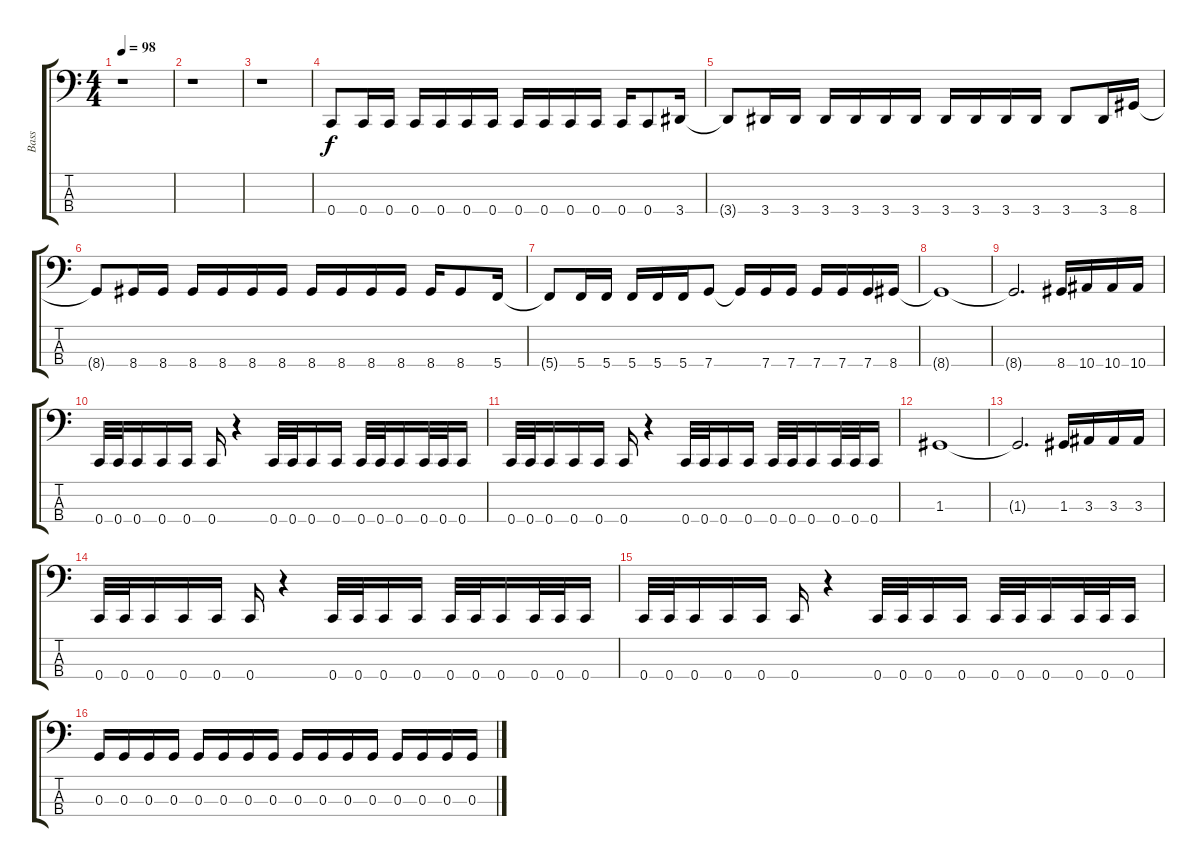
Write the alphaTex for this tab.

\track ("Bass" "Bass") {instrument electricbassfinger}
\staff {score tabs}
\tuning (F2 C2 G1 C1) {hide}
\ts (4 4)
\tempo 98
\clef f4
\ks c
r.1{dy f} |
r.1 |
r.1 |
0.4.8 0.4.16 0.4.16 0.4.16 0.4.16 0.4.16 0.4.16 0.4.16 0.4.16 0.4.16 0.4.16 0.4.16 0.4.8 3.4.16 |
3.4{t}.8 3.4.16 3.4.16 3.4.16 3.4.16 3.4.16 3.4.16 3.4.16 3.4.16 3.4.16 3.4.16 3.4.8 3.4.16 8.4.16 |
8.4{t}.8 8.4.16 8.4.16 8.4.16 8.4.16 8.4.16 8.4.16 8.4.16 8.4.16 8.4.16 8.4.16 8.4.16 8.4.8 5.4.16 |
5.4{t}.8 5.4.16 5.4.16 5.4.16 5.4.16 5.4.16 7.4.8 7.4{t}.16 7.4.16 7.4.16 7.4.16 7.4.16 7.4.16 8.4.16 |
8.4{t}.1 |
8.4{t}.2{d} 8.4.16 10.4.16 10.4.16 10.4.16 |
0.4.32 0.4.32 0.4.16 0.4.16 0.4.16 0.4.16 r.4 0.4.32 0.4.32 0.4.16 0.4.16 0.4.32 0.4.32 0.4.16 0.4.32 0.4.32 0.4.16 |
0.4.32 0.4.32 0.4.16 0.4.16 0.4.16 0.4.16 r.4 0.4.32 0.4.32 0.4.16 0.4.16 0.4.32 0.4.32 0.4.16 0.4.32 0.4.32 0.4.16 |
1.3.1 |
1.3{t}.2{d} 1.3.16 3.3.16 3.3.16 3.3.16 |
0.4.32 0.4.32 0.4.16 0.4.16 0.4.16 0.4.16 r.4 0.4.32 0.4.32 0.4.16 0.4.16 0.4.32 0.4.32 0.4.16 0.4.32 0.4.32 0.4.16 |
0.4.32 0.4.32 0.4.16 0.4.16 0.4.16 0.4.16 r.4 0.4.32 0.4.32 0.4.16 0.4.16 0.4.32 0.4.32 0.4.16 0.4.32 0.4.32 0.4.16 |
0.3.16 0.3.16 0.3.16 0.3.16 0.3.16 0.3.16 0.3.16 0.3.16 0.3.16 0.3.16 0.3.16 0.3.16 0.3.16 0.3.16 0.3.16 0.3.16
